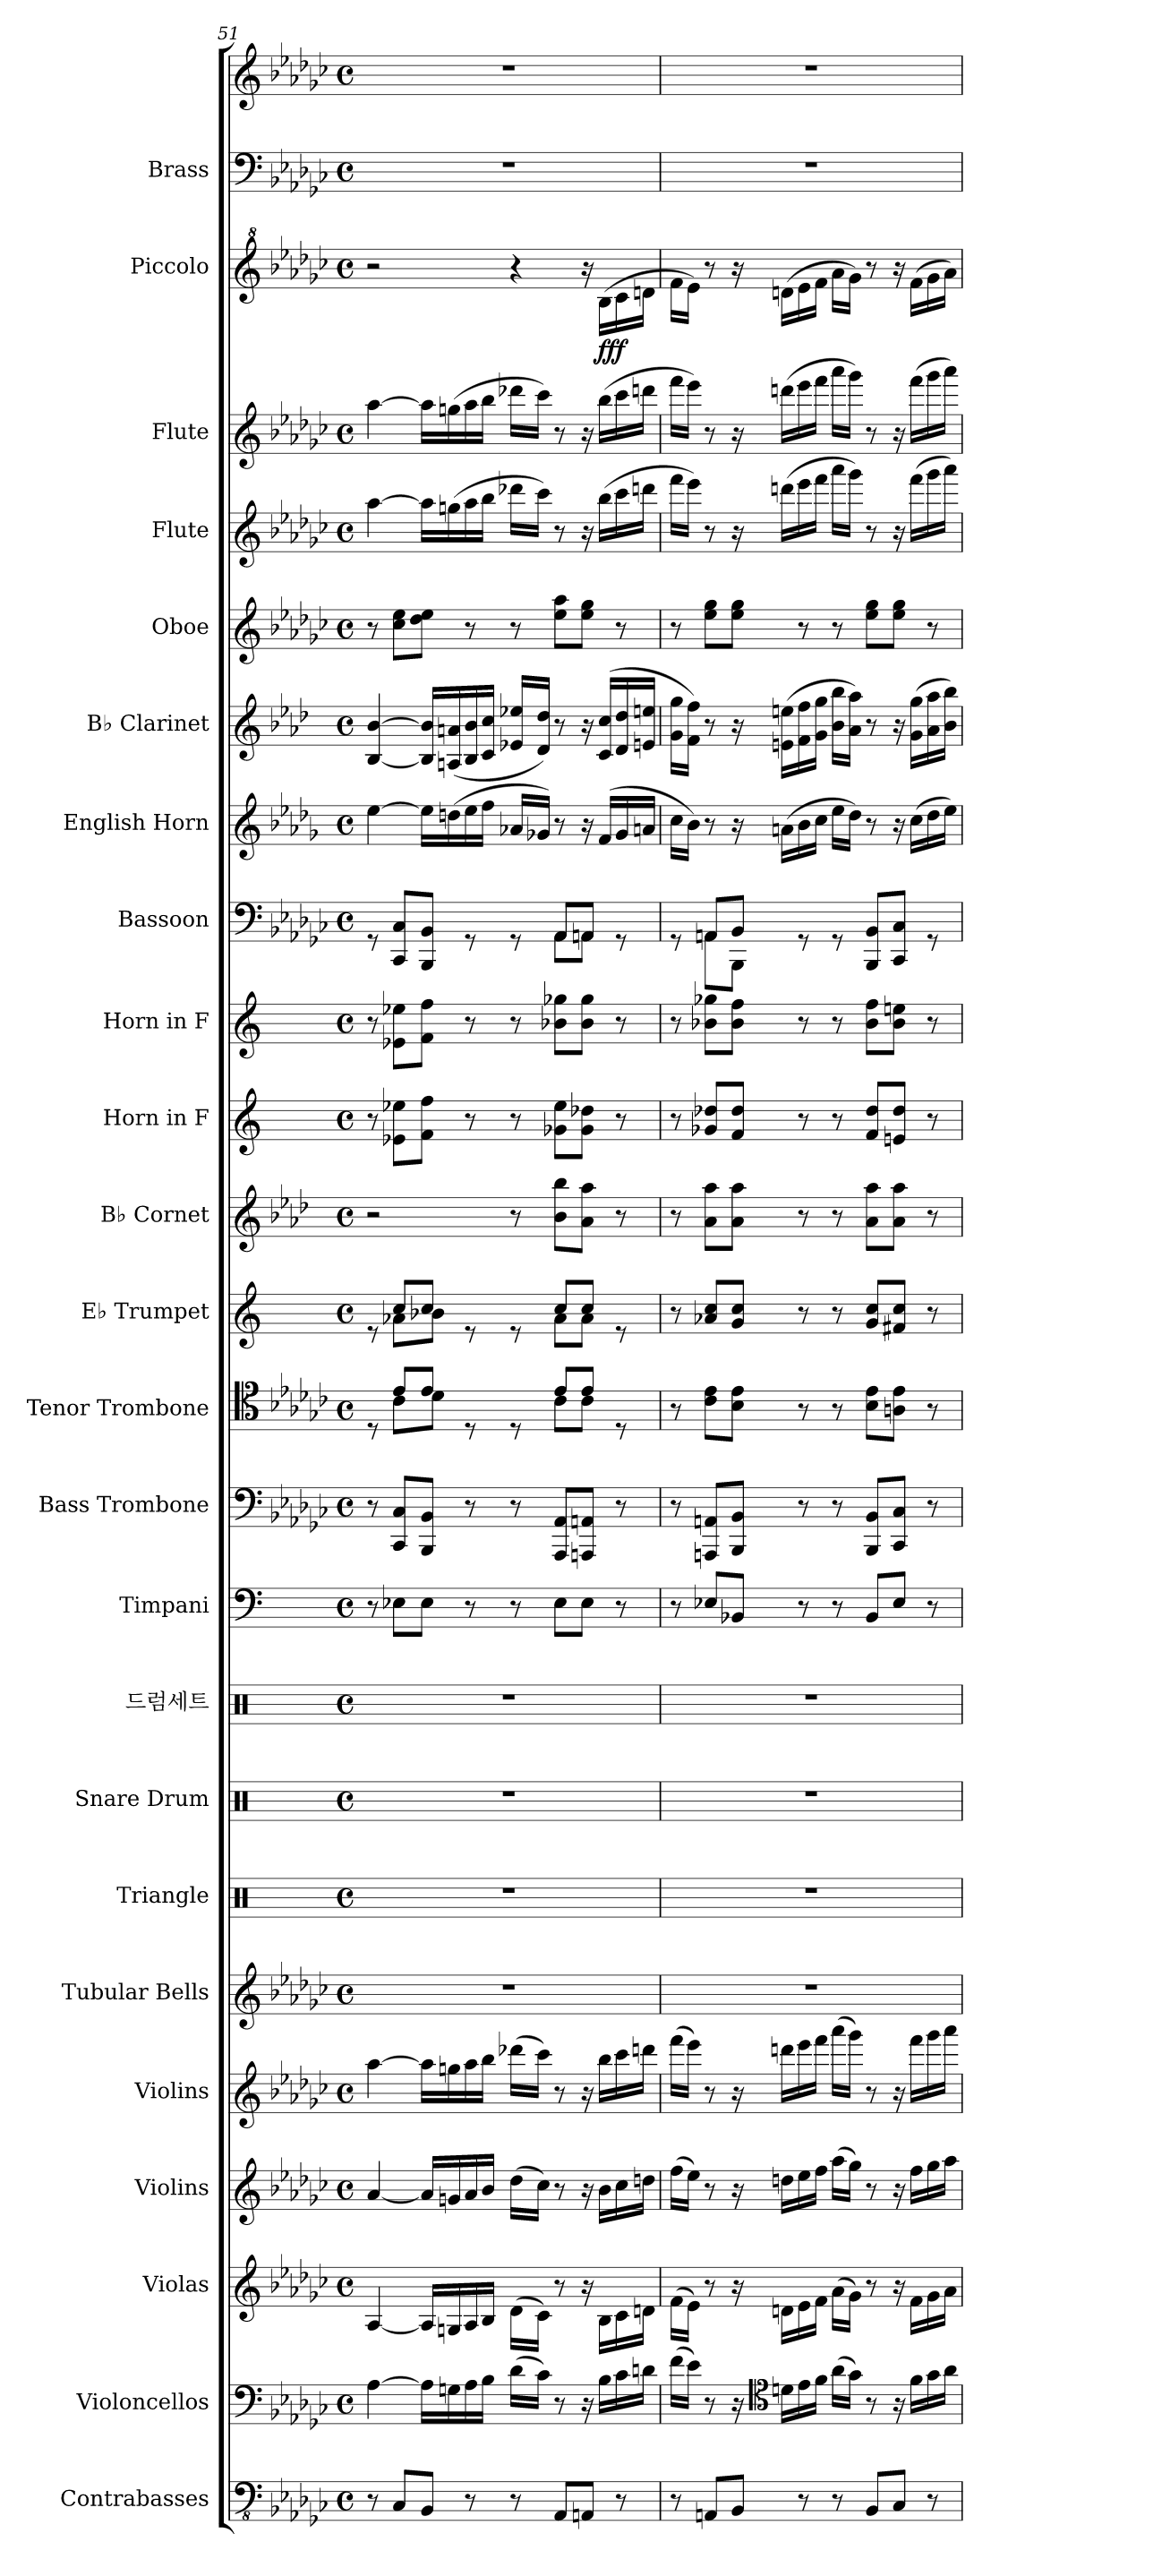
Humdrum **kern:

**kern	**kern	**kern	**kern	**kern	**kern	**kern	**kern	**kern	**kern	**kern	**kern	**kern	**kern	**kern	**kern	**kern	**kern	**kern	**kern	**kern	**kern	**kern	**dynam	**kern	**kern
*part24	*part23	*part22	*part21	*part20	*part19	*part18	*part17	*part16	*part15	*part14	*part13	*part12	*part11	*part10	*part9	*part8	*part7	*part6	*part5	*part4	*part3	*part2	*part2	*part1	*part1
*staff25	*staff24	*staff23	*staff22	*staff21	*staff20	*staff19	*staff18	*staff17	*staff16	*staff15	*staff14	*staff13	*staff12	*staff11	*staff10	*staff9	*staff8	*staff7	*staff6	*staff5	*staff4	*staff3	*staff3	*staff2	*staff1
*I"Contrabasses	*I"Violoncellos	*I"Violas	*I"Violins	*I"Violins	*I"Tubular Bells	*I"Triangle	*I"Snare Drum	*I"드럼세트	*I"Timpani	*I"Bass Trombone	*I"Tenor Trombone	*I"E♭ Trumpet	*I"B♭ Cornet	*I"Horn in F	*I"Horn in F	*I"Bassoon	*I"English Horn	*I"B♭ Clarinet	*I"Oboe	*I"Flute	*I"Flute	*I"Piccolo	*	*I"Brass	*
*I'Cbs.	*I'Vcs.	*I'Vlas.	*I'Vlns.	*I'Vlns.	*I'Tu. Be.	*I'Trgl.	*I'SD	*	*I'Timp.	*I'B. Tbn.	*I'T. Tbn.	*I'E♭ Tpt.	*I'B♭ Cnt.	*	*	*I'Bsn.	*I'E. Hn.	*I'B♭ Cl.	*I'Ob.	*I'Fl.	*I'Fl.	*I'Picc.	*	*I'Br.	*
*clefFv4	*clefF4	*clefG2	*clefG2	*clefG2	*clefG2	*clefX	*clefX	*clefX	*clefF4	*clefF4	*clefC4	*clefG2	*clefG2	*clefG2	*clefG2	*clefF4	*clefG2	*clefG2	*clefG2	*clefG2	*clefG2	*clefG^2	*	*clefF4	*clefG2
*	*	*	*	*	*	*	*	*	*	*	*	*ITrd1c2	*ITrd1c2	*ITrd4c7	*ITrd4c7	*	*ITrd4c7	*ITrd1c2	*	*	*	*ITrd-7c-12	*	*	*
*k[b-e-a-d-g-c-]	*k[b-e-a-d-g-c-]	*k[b-e-a-d-g-c-]	*k[b-e-a-d-g-c-]	*k[b-e-a-d-g-c-]	*k[b-e-a-d-g-c-]	*k[]	*k[]	*k[]	*k[]	*k[b-e-a-d-g-c-]	*k[b-e-a-d-g-c-]	*k[b-e-]	*k[b-e-a-d-g-c-]	*k[b-]	*k[b-]	*k[b-e-a-d-g-c-]	*k[b-e-a-d-g-c-]	*k[b-e-a-d-g-c-]	*k[b-e-a-d-g-c-]	*k[b-e-a-d-g-c-]	*k[b-e-a-d-g-c-]	*k[b-e-a-d-g-c-]	*	*k[b-e-a-d-g-c-]	*k[b-e-a-d-g-c-]
*M4/4	*M4/4	*M4/4	*M4/4	*M4/4	*M4/4	*M4/4	*M4/4	*M4/4	*M4/4	*M4/4	*M4/4	*M4/4	*M4/4	*M4/4	*M4/4	*M4/4	*M4/4	*M4/4	*M4/4	*M4/4	*M4/4	*M4/4	*	*M4/4	*M4/4
*met(c)	*met(c)	*met(c)	*met(c)	*met(c)	*met(c)	*met(c)	*met(c)	*met(c)	*met(c)	*met(c)	*met(c)	*met(c)	*met(c)	*met(c)	*met(c)	*met(c)	*met(c)	*met(c)	*met(c)	*met(c)	*met(c)	*met(c)	*	*met(c)	*met(c)
=51	=51	=51	=51	=51	=51	=51	=51	=51	=51	=51	=51	=51	=51	=51	=51	=51	=51	=51	=51	=51	=51	=51	=51	=51	=51
*	*	*	*	*	*	*	*	*	*	*	*^	*^	*	*	*	*^	*	*	*	*	*	*	*	*	*
8r	[4A-\	[4A-/	[4a-/	[4aa-\	1r	1r	1r	1r	8r	8r	8rD	8ryy	8re	8ryy	2r	8r	8r	8rGG	8ryy	[4a-\	[4A-/ [4a-/	8r	[4aa-\	[4aa-\	2r	.	1r	1r
*	*	*	*	*	*	*	*	*	*	*	*	*	*	*	*	*	*	*v	*v	*	*	*	*	*	*	*	*	*
8CC-/L	.	.	.	.	.	.	.	.	8E-X\L	8CC-/ 8C-/L	8e-/L	8c-\L	8b-/L	8g-X\L	.	8A-X\ 8a-X\L	8A-X\ 8a-X\L	8CC-/ 8C-/L	.	.	8cc-\ 8ee-\L	.	.	.	.	.	.
8BBB-/J	16A-\LL]	16A-/LL]	16a-/LL]	16aa-\LL]	.	.	.	.	8E-\J	8BBB-/ 8BB-/J	8e-/J	8d-\J	8b-/J	8a-X\J	.	8B-\ 8b-\J	8B-\ 8b-\J	8BBB-/ 8BB-/J	16a-\LL]	16A-/] 16a-/]LL	8dd-\ 8ee-\J	16aa-\LL]	16aa-\LL]	.	.	.	.
.	16Gn\	16Gn/	16gn/	16ggn\	.	.	.	.	.	.	.	.	.	.	.	.	.	.	(16gn\	(16Gn/ 16gn/	.	(16ggn\	(16ggn\	.	.	.	.
8r	16A-\	16A-/	16a-/	16aa-\	.	.	.	.	8r	8r	8rD	4ryy	8re	4ryy	.	8r	8r	8rGG	16a-\	16A-/ 16a-/	8r	16aa-\	16aa-\	.	.	.	.
.	16B-\JJ	16B-/JJ	16b-/JJ	16bb-\JJ	.	.	.	.	.	.	.	.	.	.	.	.	.	.	16b-\JJ	16B-/ 16b-/JJ	.	16bb-\JJ	16bb-\JJ	.	.	.	.
8r	(16d-\LL	(16d-\LL	(16dd-\LL	(16ddd-X\LL	.	.	.	.	8r	8r	8rD	.	8re	.	8r	8r	8r	8rGG	16d-X/LL	16d-X/ 16dd-X/LL	8r	16ddd-X\LL	16ddd-X\LL	4r	.	.	.
.	16c-\JJ)	16c-\JJ)	16cc-\JJ)	16ccc-\JJ)	.	.	.	.	.	.	.	.	.	.	.	.	.	.	16c-X/JJ)	16c-/ 16cc-/JJ)	.	16ccc-\JJ)	16ccc-\JJ)	.	.	.	.
*	*	*	*	*	*	*	*	*	*	*	*	*	*	*	*	*	*	*^	*	*	*	*	*	*	*	*	*
8AAA-/L	8r	8r	8r	8r	.	.	.	.	8E-\L	8AAA-/ 8AA-/L	8e-/L	8c-\L	8b-/L	8g-\L	8a-\ 8aa-\L	8c-X\ 8a-\L	8e-X\ 8cc-X\L	8AA-/L	8AA-\L	8r	8r	8ee-\ 8aa-\L	8r	8r	.	.	.	.
8AAAn/J	16r	16r	16r	16r	.	.	.	.	8E-\J	8AAAn/ 8AAn/J	8e-/J	8c-\J	8b-/J	8g-\J	8g-\ 8gg-\J	8c-\ 8g-X\J	8e-\ 8cc-\J	8AAn/J	8AA\J	16r	16r	8ee-\ 8gg-\J	16r	16r	16r	.	.	.
!	!	!	!	!	!	!	!	!	!	!	!	!	!	!	!	!	!	!	!	!	!	!	!	!	!	!LO:DY:b	!	!
.	16B-\LL	16B-\LL	16b-\LL	16bb-\LL	.	.	.	.	.	.	.	.	.	.	.	.	.	.	.	(16B-/LL	(16B-/ 16b-/LL	.	(16bb-\LL	(16bb-\LL	(16bb-\LL	fff	.	.
8r	16c-\	16c-\	16cc-\	16ccc-\	.	.	.	.	8r	8r	8rD	8ryy	8re	8ryy	8r	8r	8r	8rGG	8ryy	16c-/	16c-/ 16cc-/	8r	16ccc-\	16ccc-\	16ccc-\	.	.	.
.	16dn\JJ	16dn\JJ	16ddn\JJ	16dddn\JJ	.	.	.	.	.	.	.	.	.	.	.	.	.	.	.	16dn/JJ	16dn/ 16ddn/JJ	.	16dddn\JJ	16dddn\JJ	16dddn\JJ	.	.	.
*	*	*	*	*	*	*	*	*	*	*	*v	*v	*	*	*	*	*	*	*	*	*	*	*	*	*	*	*	*
*	*	*	*	*	*	*	*	*	*	*	*	*v	*v	*	*	*	*	*	*	*	*	*	*	*	*	*	*
!!LO:PB:g=z
=52	=52	=52	=52	=52	=52	=52	=52	=52	=52	=52	=52	=52	=52	=52	=52	=52	=52	=52	=52	=52	=52	=52	=52	=52	=52	=52
8r	(16f\LL	(16f\LL	(16ff\LL	(16fff\LL	1r	1r	1r	1r	8r	8r	8r	8r	8r	8r	8r	8rGG	8ryy	16f\LL	16f\ 16ff\LL	8r	16fff\LL	16fff\LL	16fff\LL	.	1r	1r
.	16e-\JJ)	16e-\JJ)	16ee-\JJ)	16eee-\JJ)	.	.	.	.	.	.	.	.	.	.	.	.	.	16e-\JJ)	16e-\ 16ee-\JJ)	.	16eee-\JJ)	16eee-\JJ)	16eee-\JJ)	.	.	.
8AAAn/L	8r	8r	8r	8r	.	.	.	.	8E-X/L	8AAAn/ 8AAn/L	8c-\ 8e-\L	8g-X/ 8b-/L	8g-\ 8gg-\L	8c-X/ 8g-X/L	8e-X\ 8cc-X\L	8AAn/L	8AA\L	8r	8r	8ee-\ 8gg-\L	8r	8r	8r	.	.	.
8BBB-/J	16r	16r	16r	16r	.	.	.	.	8BB-X/J	8BBB-/ 8BB-/J	8B-\ 8e-\J	8f/ 8b-/J	8g-\ 8gg-\J	8B-/ 8g-/J	8e-\ 8b-\J	8BB-/J	8BBB-\J	16r	16r	8ee-\ 8gg-\J	16r	16r	16r	.	.	.
*	*clefC4	*	*	*	*	*	*	*	*	*	*	*	*	*	*	*	*	*	*	*	*	*	*	*	*	*
.	16dn\LL	16dn\LL	16ddn\LL	16dddn\LL	.	.	.	.	.	.	.	.	.	.	.	.	.	(16dn\LL	(16dn\ 16ddn\LL	.	(16dddn\LL	(16dddn\LL	(16dddn\LL	.	.	.
8r	16e-\	16e-\	16ee-\	16eee-\	.	.	.	.	8r	8r	8r	8r	8r	8r	8r	8rGG	2ryy	16e-\	16e-\ 16ee-\	8r	16eee-\	16eee-\	16eee-\	.	.	.
.	16f\JJ	16f\JJ	16ff\JJ	16fff\JJ	.	.	.	.	.	.	.	.	.	.	.	.	.	16f\JJ	16f\ 16ff\JJ	.	16fff\JJ	16fff\JJ	16fff\JJ	.	.	.
8r	(16a-\LL	(16a-\LL	(16aa-\LL	(16aaa-\LL	.	.	.	.	8r	8r	8r	8r	8r	8r	8r	8rGG	.	16a-\LL	16a-\ 16aa-\LL	8r	16aaa-\LL	16aaa-\LL	16aaa-\LL	.	.	.
.	16g-\JJ)	16g-\JJ)	16gg-\JJ)	16ggg-\JJ)	.	.	.	.	.	.	.	.	.	.	.	.	.	16g-\JJ)	16g-\ 16gg-\JJ)	.	16ggg-\JJ)	16ggg-\JJ)	16ggg-\JJ)	.	.	.
8BBB-/L	8r	8r	8r	8r	.	.	.	.	8BB-/L	8BBB-/ 8BB-/L	8B-\ 8e-\L	8f/ 8b-/L	8g-\ 8gg-\L	8B-/ 8g-/L	8e-\ 8b-\L	8BBB-/ 8BB-/L	.	8r	8r	8ee-\ 8gg-\L	8r	8r	8r	.	.	.
8CC-/J	16r	16r	16r	16r	.	.	.	.	8E-/J	8CC-/ 8C-/J	8An\ 8e-\J	8en/ 8b-/J	8g-\ 8gg-\J	8An/ 8g-/J	8e-\ 8an\J	8CC-/ 8C-/J	.	16r	16r	8ee-\ 8gg-\J	16r	16r	16r	.	.	.
.	16f\LL	16f\LL	16ff\LL	16fff\LL	.	.	.	.	.	.	.	.	.	.	.	.	.	(16f\LL	(16f\ 16ff\LL	.	(16fff\LL	(16fff\LL	(16fff\LL	.	.	.
8r	16g-\	16g-\	16gg-\	16ggg-\	.	.	.	.	8r	8r	8r	8r	8r	8r	8r	8rGG	8ryy	16g-\	16g-\ 16gg-\	8r	16ggg-\	16ggg-\	16ggg-\	.	.	.
.	16a-\JJ	16a-\JJ	16aa-\JJ	16aaa-\JJ	.	.	.	.	.	.	.	.	.	.	.	.	.	16a-\JJ)	16a-\ 16aa-\JJ)	.	16aaa-\JJ)	16aaa-\JJ)	16aaa-\JJ)	.	.	.
*	*	*	*	*	*	*	*	*	*	*	*	*	*	*	*	*v	*v	*	*	*	*	*	*	*	*	*
=	=	=	=	=	=	=	=	=	=	=	=	=	=	=	=	=	=	=	=	=	=	=	=	=	=
*-	*-	*-	*-	*-	*-	*-	*-	*-	*-	*-	*-	*-	*-	*-	*-	*-	*-	*-	*-	*-	*-	*-	*-	*-	*-
